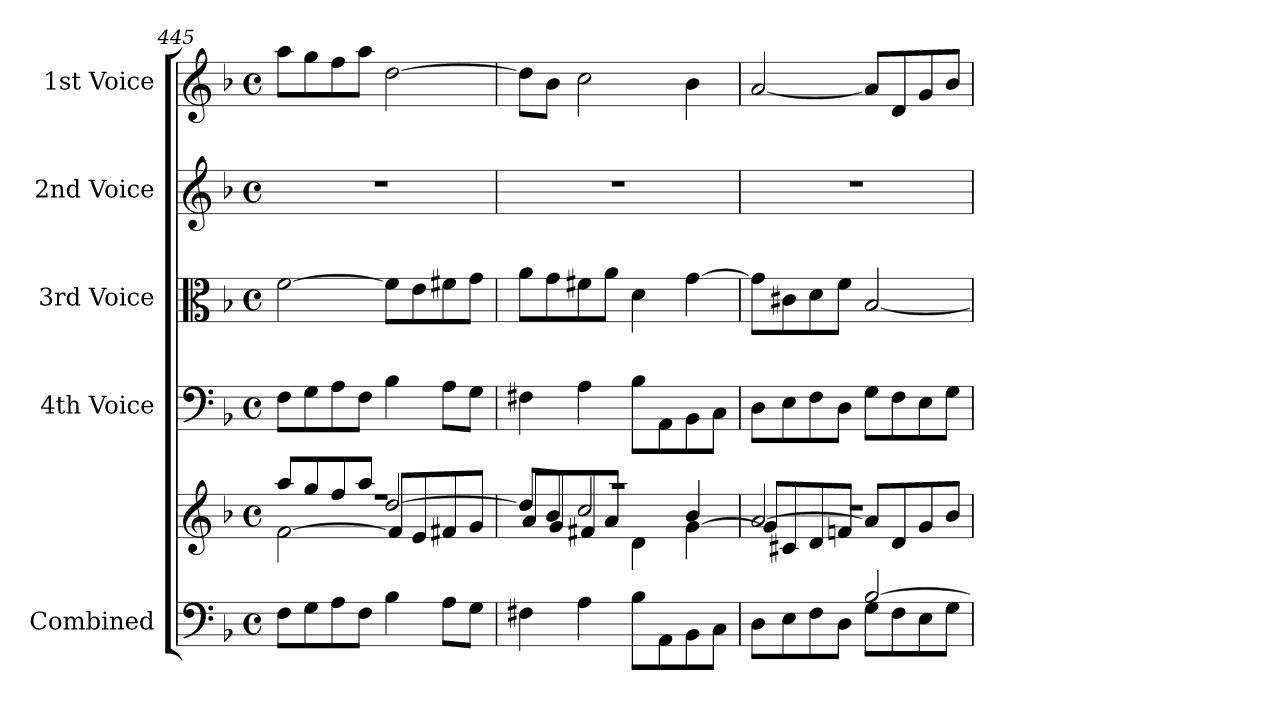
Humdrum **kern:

**kern	**kern	**kern	**kern	**kern	**kern
*part5	*part5	*part4	*part3	*part2	*part1
*staff6	*staff5	*staff4	*staff3	*staff2	*staff1
*I"Combined	*	*I"4th Voice	*I"3rd Voice	*I"2nd Voice	*I"1st Voice
!!LO:LB:g=z
*clefF4	*clefG2	*clefF4	*clefC3	*clefG2	*clefG2
*k[b-]	*k[b-]	*k[b-]	*k[b-]	*k[b-]	*k[b-]
*M4/4	*M4/4	*M4/4	*M4/4	*M4/4	*M4/4
*met(c)	*met(c)	*met(c)	*met(c)	*met(c)	*met(c)
=445	=445	=445	=445	=445	=445
*	*^	*	*	*	*
*	*	*^	*	*	*	*
8F\L	8aa/L	1rff	[2f\	8F\L	[2f\	1r	8aa\L
8G\	8gg/	.	.	8G\	.	.	8gg\
8A\	8ff/	.	.	8A\	.	.	8ff\
8F\J	8aa/J	.	.	8F\J	.	.	8aa\J
4B-\	[2dd/	.	8f/L]	4B-\	8f\L]	.	[2dd\
.	.	.	8e/	.	8e\	.	.
8A\L	.	.	8f#X/	8A\L	8f#X\	.	.
8G\J	.	.	8g/J	8G\J	8g\J	.	.
=446	=446	=446	=446	=446	=446	=446	=446
4F#X\	8dd/L]	1raa	8a/L	4F#X\	8a\L	1r	8dd\L]
.	8b-/J	.	8g/	.	8g\	.	8b-\J
4A\	2cc/	.	8f#X/	4A\	8f#X\	.	2cc\
.	.	.	8a/J	.	8a\J	.	.
8B-\L	.	.	4d\	8B-\L	4d\	.	.
8AA\	.	.	.	8AA\	.	.	.
8BB-\	4b-/	.	[4g\	8BB-\	[4g\	.	4b-\
8C\J	.	.	.	8C\J	.	.	.
=447	=447	=447	=447	=447	=447	=447	=447
*^	*	*	*	*	*	*	*
2ryy	8D\L	[2a/	1r	8g/L]	8D\L	8g\L]	1r	[2a/
.	8E\	.	.	8c#X/	8E\	8c#X\	.	.
.	8F\	.	.	8d/	8F\	8d\	.	.
.	8D\J	.	.	8fn/J	8D\J	8f\J	.	.
[2B-/	8G\L	8a/L]	.	2ryy	8G\L	[2B-/	.	8a/L]
.	8F\	8d/	.	.	8F\	.	.	8d/
.	8E\	8g/	.	.	8E\	.	.	8g/
.	8G\J	8b-/J	.	.	8G\J	.	.	8b-/J
*v	*v	*	*	*	*	*	*	*
*	*v	*v	*v	*	*	*	*
=	=	=	=	=	=
*-	*-	*-	*-	*-	*-
